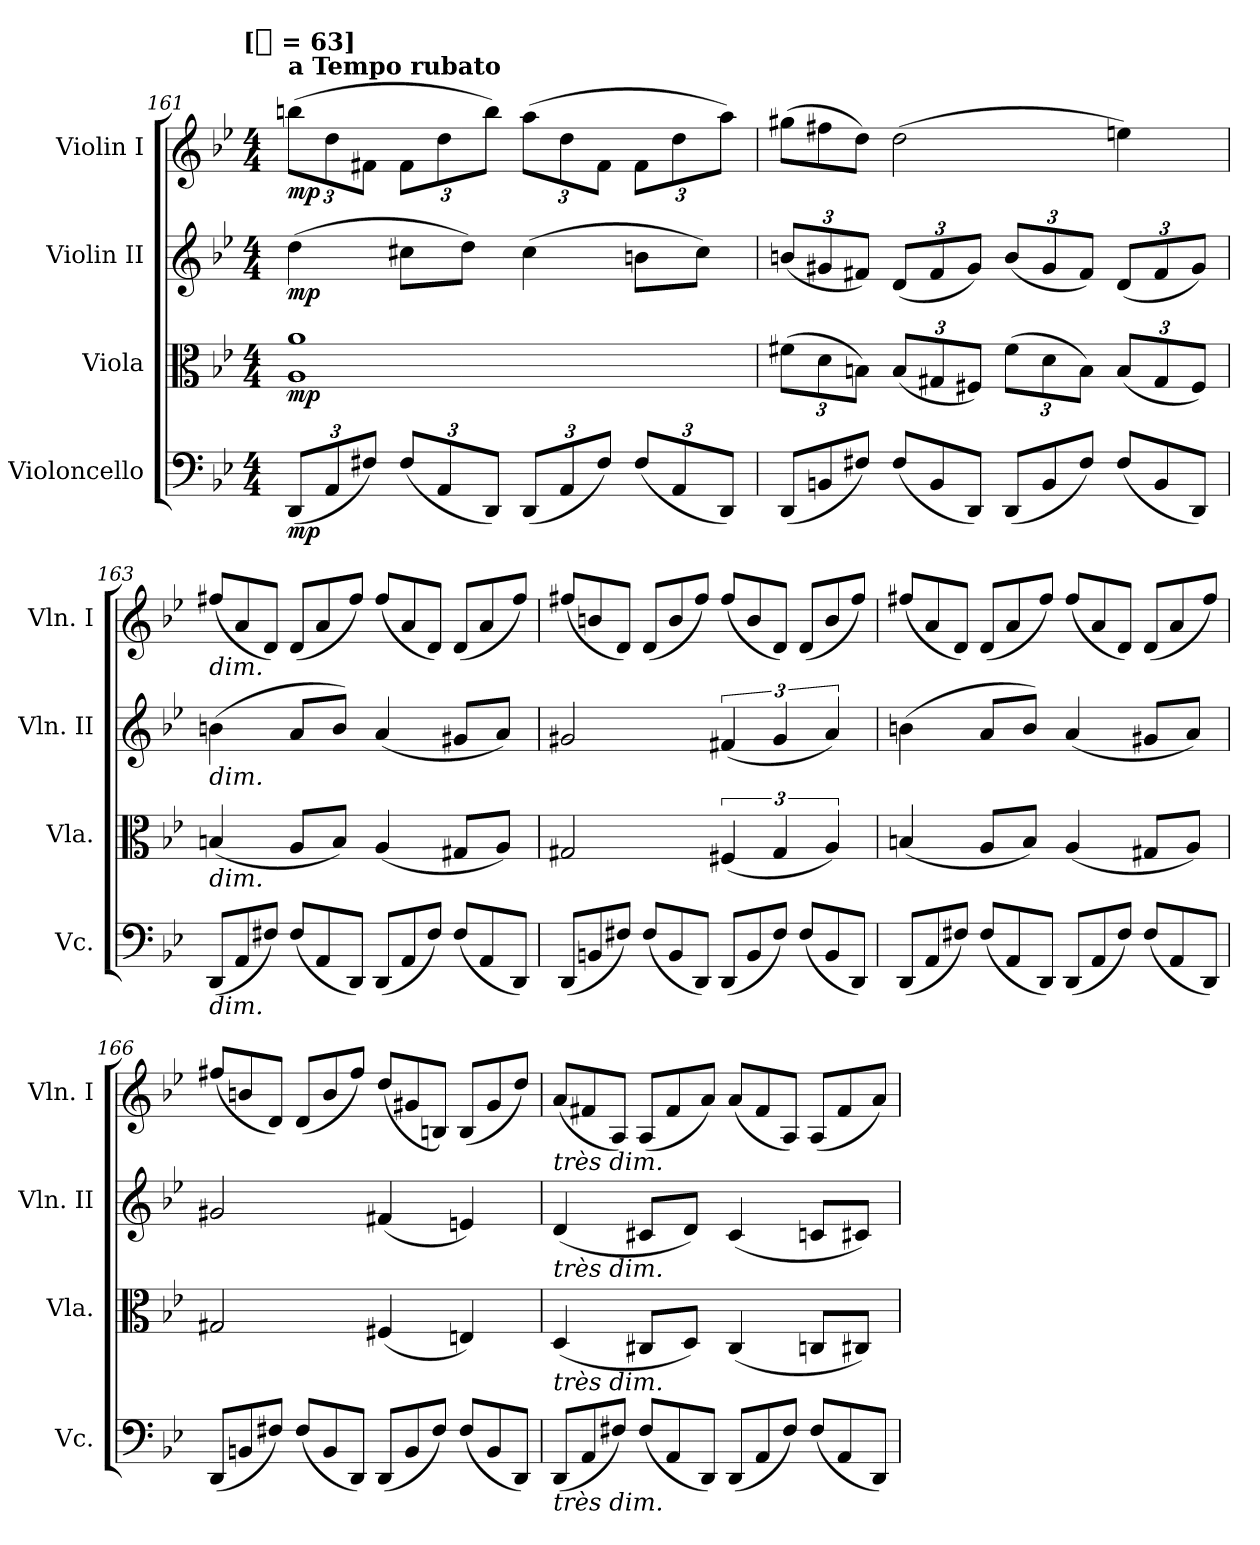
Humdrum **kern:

**kern	**dynam	**kern	**dynam	**kern	**dynam	**kern	**dynam
*part4	*part4	*part3	*part3	*part2	*part2	*part1	*part1
*staff4	*staff4	*staff3	*staff3	*staff2	*staff2	*staff1	*staff1
*I"Violoncello	*	*I"Viola	*	*I"Violin II	*	*I"Violin I	*
*I'Vc.	*	*I'Vla.	*	*I'Vln. II	*	*I'Vln. I	*
*clefF4	*	*clefC3	*	*clefG2	*	*clefG2	*
*k[b-e-]	*	*k[b-e-]	*	*k[b-e-]	*	*k[b-e-]	*
*B-:	*	*B-:	*	*B-:	*	*B-:	*
!!LO:TX:omd:t=[[half] = 63]
*M4/4	*	*M4/4	*	*M4/4	*	*M4/4	*
*MM126	*	*MM126	*	*MM126	*	*MM126	*
=161	=161	=161	=161	=161	=161	=161	=161
!	!	!	!	!	!	!LO:TX:a:B:t=a Tempo rubato	!
(12DDL	mp	1A 1a	mp	(4dd	mp	(12bbnL	mp
12AA	.	.	.	.	.	12dd	.
12F#XJ)	.	.	.	.	.	12f#XJ	.
(12F#L	.	.	.	8cc#XL	.	12f#L	.
12AA	.	.	.	.	.	12dd	.
.	.	.	.	8ddJ)	.	.	.
12DDJ)	.	.	.	.	.	12bbJ)	.
(12DDL	.	.	.	(4cc#	.	(12aaL	.
12AA	.	.	.	.	.	12dd	.
12F#J)	.	.	.	.	.	12f#J	.
(12F#L	.	.	.	8bnL	.	12f#L	.
12AA	.	.	.	.	.	12dd	.
.	.	.	.	8cc#J)	.	.	.
12DDJ)	.	.	.	.	.	12aaJ)	.
=162	=162	=162	=162	=162	=162	=162	=162
*Xtuplet	*	*	*	*	*	*Xtuplet	*
(12DDL	.	(12f#XL	.	(12bnL	.	(12gg#XL	.
12BBn	.	12d	.	12g#X	.	12ff#X	.
12F#XJ)	.	12BnJ)	.	12f#XJ)	.	12ddJ)	.
(12F#L	.	(12BL	.	(12dL	.	(2dd	.
12BB	.	12G#X	.	12f#	.	.	.
12DDJ)	.	12F#XJ)	.	12g#J)	.	.	.
(12DDL	.	(12f#L	.	(12bL	.	.	.
12BB	.	12d	.	12g#	.	.	.
12F#J)	.	12BJ)	.	12f#J)	.	.	.
(12F#L	.	(12BL	.	(12dL	.	4een)	.
12BB	.	12G#	.	12f#	.	.	.
12DDJ)	.	12F#J)	.	12g#J)	.	.	.
=163	=163	=163	=163	=163	=163	=163	=163
!	!	!	!	!	!	!LO:TX:b:i:t=dim.	!
!	!	!	!	!LO:TX:b:i:t=dim.	!	!	!
!	!	!LO:TX:b:i:t=dim.	!	!	!	!	!
!LO:TX:b:i:t=dim.	!	!	!	!	!	!	!
(12DDL	.	(4Bn	.	(>4bn	.	(12ff#XL	.
12AA	.	.	.	.	.	12a	.
12F#XJ)	.	.	.	.	.	12dJ)	.
(12F#L	.	8AL	.	8aL	.	(12dL	.
12AA	.	.	.	.	.	12a	.
.	.	8BJ)	.	8bJ)	.	.	.
12DDJ)	.	.	.	.	.	12ff#J)	.
(12DDL	.	(4A	.	(4a	.	(12ff#L	.
12AA	.	.	.	.	.	12a	.
12F#J)	.	.	.	.	.	12dJ)	.
(12F#L	.	8G#XL	.	8g#XL	.	(12dL	.
12AA	.	.	.	.	.	12a	.
.	.	8AJ)	.	8aJ)	.	.	.
12DDJ)	.	.	.	.	.	12ff#J)	.
=164	=164	=164	=164	=164	=164	=164	=164
(12DDL	.	2G#X	.	2g#X	.	(12ff#XL	.
12BBn	.	.	.	.	.	12bn	.
12F#XJ)	.	.	.	.	.	12dJ)	.
(12F#L	.	.	.	.	.	(12dL	.
12BB	.	.	.	.	.	12b	.
12DDJ)	.	.	.	.	.	12ff#J)	.
(12DDL	.	(6F#X	.	(6f#X	.	(12ff#L	.
12BB	.	.	.	.	.	12b	.
12F#J)	.	6G#	.	6g#	.	12dJ)	.
(12F#L	.	.	.	.	.	(12dL	.
12BB	.	6A)	.	6a)	.	12b	.
12DDJ)	.	.	.	.	.	12ff#J)	.
=165	=165	=165	=165	=165	=165	=165	=165
(12DDL	.	(4Bn	.	(>4bn	.	(12ff#XL	.
12AA	.	.	.	.	.	12a	.
12F#XJ)	.	.	.	.	.	12dJ)	.
(12F#L	.	8AL	.	8aL	.	(12dL	.
12AA	.	.	.	.	.	12a	.
.	.	8BJ)	.	8bJ)	.	.	.
12DDJ)	.	.	.	.	.	12ff#J)	.
(12DDL	.	(4A	.	(4a	.	(12ff#L	.
12AA	.	.	.	.	.	12a	.
12F#J)	.	.	.	.	.	12dJ)	.
(12F#L	.	8G#XL	.	8g#XL	.	(12dL	.
12AA	.	.	.	.	.	12a	.
.	.	8AJ)	.	8aJ)	.	.	.
12DDJ)	.	.	.	.	.	12ff#J)	.
=166	=166	=166	=166	=166	=166	=166	=166
(12DDL	.	2G#X	.	2g#X	.	(12ff#XL	.
12BBn	.	.	.	.	.	12bn	.
12F#XJ)	.	.	.	.	.	12dJ)	.
(12F#L	.	.	.	.	.	(12dL	.
12BB	.	.	.	.	.	12b	.
12DDJ)	.	.	.	.	.	12ff#J)	.
(12DDL	.	(4F#X	.	(4f#X	.	(12ddL	.
12BB	.	.	.	.	.	12g#X	.
12F#J)	.	.	.	.	.	12BnJ)	.
(12F#L	.	4En)	.	4en)	.	(12BL	.
12BB	.	.	.	.	.	12g#	.
12DDJ)	.	.	.	.	.	12ddJ)	.
=167	=167	=167	=167	=167	=167	=167	=167
!	!	!	!	!	!	!LO:TX:b:i:t=très dim.	!
!	!	!	!	!LO:TX:b:i:t=très dim.	!	!	!
!	!	!LO:TX:b:i:t=très dim.	!	!	!	!	!
!LO:TX:b:i:t=très dim.	!	!	!	!	!	!	!
(12DDL	.	(4D	.	(4d	.	(12aL	.
12AA	.	.	.	.	.	12f#X	.
12F#XJ)	.	.	.	.	.	12AJ)	.
(12F#L	.	8C#XL	.	8c#XL	.	(12AL	.
12AA	.	.	.	.	.	12f#	.
.	.	8DJ)	.	8dJ)	.	.	.
12DDJ)	.	.	.	.	.	12aJ)	.
(12DDL	.	(4C#	.	(4c#	.	(12aL	.
12AA	.	.	.	.	.	12f#	.
12F#J)	.	.	.	.	.	12AJ)	.
(12F#L	.	8CnL	.	8cnL	.	(12AL	.
12AA	.	.	.	.	.	12f#	.
.	.	8C#XJ)	.	8c#XJ)	.	.	.
12DDJ)	.	.	.	.	.	12aJ)	.
=	=	=	=	=	=	=	=
*-	*-	*-	*-	*-	*-	*-	*-
